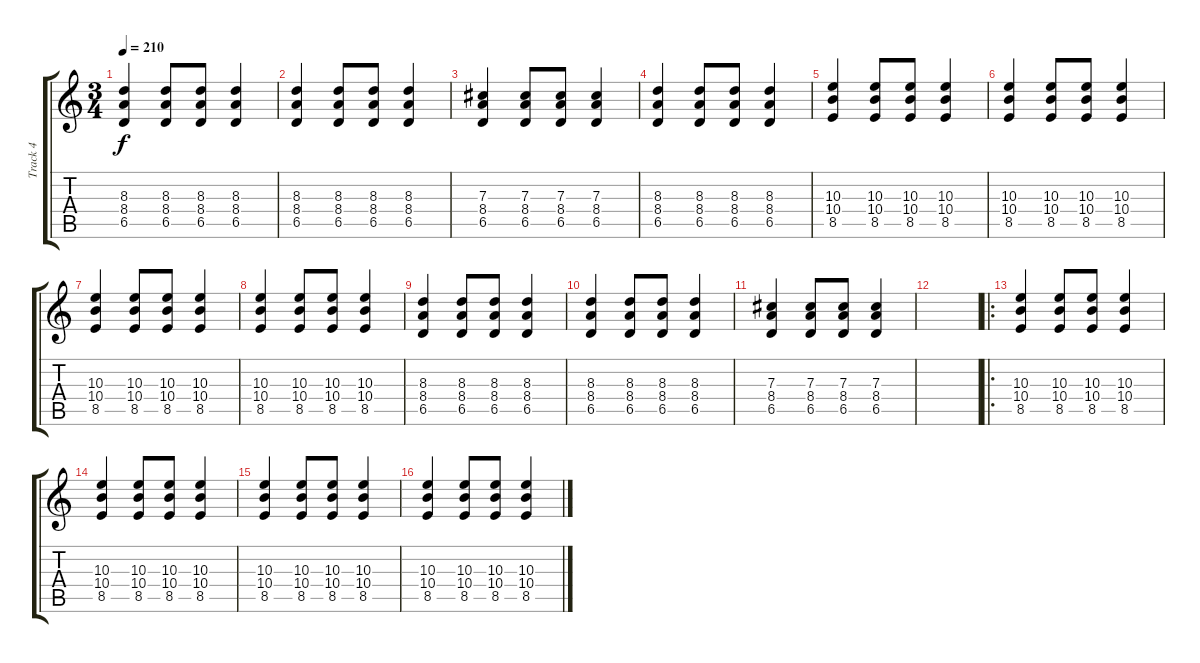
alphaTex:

\track ("Track 4" "Track 4") {instrument distortionguitar}
\staff {score tabs}
\tuning (Eb4 Bb3 Gb3 Db3 Ab2 Eb2) {hide}
\ts (3 4)
\tempo 210
\clef g2
\ks c
(8.3 8.4 6.5).4{dy f} (8.3 8.4 6.5).8 (8.3 8.4 6.5).8 (8.3 8.4 6.5).4 |
(8.3 8.4 6.5).4 (8.3 8.4 6.5).8 (8.3 8.4 6.5).8 (8.3 8.4 6.5).4 |
(7.3 8.4 6.5).4 (7.3 8.4 6.5).8 (7.3 8.4 6.5).8 (7.3 8.4 6.5).4 |
(8.3 8.4 6.5).4 (8.3 8.4 6.5).8 (8.3 8.4 6.5).8 (8.3 8.4 6.5).4 |
(10.3 10.4 8.5).4 (10.3 10.4 8.5).8 (10.3 10.4 8.5).8 (10.3 10.4 8.5).4 |
(10.3 10.4 8.5).4 (10.3 10.4 8.5).8 (10.3 10.4 8.5).8 (10.3 10.4 8.5).4 |
(10.3 10.4 8.5).4 (10.3 10.4 8.5).8 (10.3 10.4 8.5).8 (10.3 10.4 8.5).4 |
(10.3 10.4 8.5).4 (10.3 10.4 8.5).8 (10.3 10.4 8.5).8 (10.3 10.4 8.5).4 |
(8.3 8.4 6.5).4 (8.3 8.4 6.5).8 (8.3 8.4 6.5).8 (8.3 8.4 6.5).4 |
(8.3 8.4 6.5).4 (8.3 8.4 6.5).8 (8.3 8.4 6.5).8 (8.3 8.4 6.5).4 |
(7.3 8.4 6.5).4 (7.3 8.4 6.5).8 (7.3 8.4 6.5).8 (7.3 8.4 6.5).4 |
|
\ro
(10.3 10.4 8.5).4 (10.3 10.4 8.5).8 (10.3 10.4 8.5).8 (10.3 10.4 8.5).4 |
(10.3 10.4 8.5).4 (10.3 10.4 8.5).8 (10.3 10.4 8.5).8 (10.3 10.4 8.5).4 |
(10.3 10.4 8.5).4 (10.3 10.4 8.5).8 (10.3 10.4 8.5).8 (10.3 10.4 8.5).4 |
(10.3 10.4 8.5).4 (10.3 10.4 8.5).8 (10.3 10.4 8.5).8 (10.3 10.4 8.5).4
